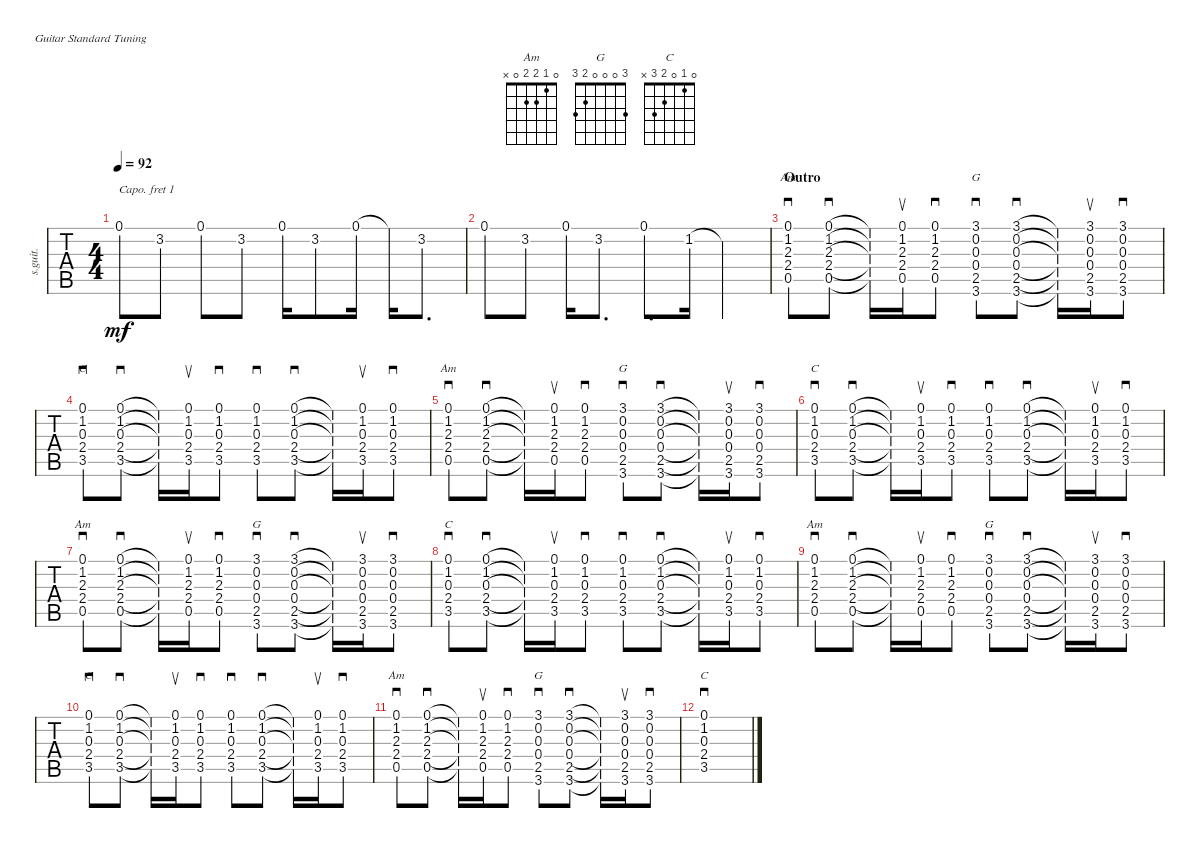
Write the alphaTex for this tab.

\defaultSystemsLayout 4
\bracketExtendMode nobrackets
\track ("HRV Advanced Rhythm" "s.guit.") {instrument acousticguitarsteel}
\staff {tabs}
\capo 1
\tuning (E4 B3 G3 D3 A2 E2)
\displaytranspose 0
\chord ("Am" 0 1 2 2 0 x)
\chord ("G" 3 0 0 0 2 3)
\chord ("C" 0 1 0 2 3 x)
\ts (4 4)
\tempo 92
\clef g2
\ks aminor
0.1.8{dy mf} 3.2{acc #}.8 0.1.8 3.2{acc #}.8 0.1.16 3.2{acc #}.8 0.1.16 0.1{t}.16 3.2{acc #}.8{d} |
0.1.8 3.2{acc #}.8 0.1.16 3.2{acc #}.8{d} 0.1.8{d} 1.2{acc #}.16 1.2{t acc #}.4 |
\section ("" "Outro")
(0.5{acc #} 2.4 2.3{acc #} 1.2{acc #} 0.1).8{sd ch "Am"} (0.5{acc #} 2.4 2.3{acc #} 1.2{acc #} 0.1).8{sd} (0.5{t acc #} 2.4{t} 2.3{t acc #} 1.2{t acc #} 0.1{t}).16 (0.5{acc #} 2.4 2.3{acc #} 1.2{acc #} 0.1).16{su} (0.5{acc #} 2.4 2.3{acc #} 1.2{acc #} 0.1).8{sd} (2.5 0.4{acc #} 0.3{acc #} 0.2 3.1{acc #} 3.6{acc #}).8{sd ch "G"} (2.5 0.4{acc #} 0.3{acc #} 0.2 3.1{acc #} 3.6{acc #}).8{sd} (2.5{t} 0.4{t acc #} 0.3{t acc #} 0.2{t} 3.1{t acc #} 3.6{t acc #}).16 (3.6{acc #} 2.5 0.4{acc #} 0.3{acc #} 0.2 3.1{acc #}).16{su} (2.5 0.4{acc #} 0.3{acc #} 0.2 3.1{acc #} 3.6{acc #}).8{sd} |
(3.5{acc #} 2.4 0.3{acc #} 1.2{acc #} 0.1).8{sd ch "C"} (3.5{acc #} 2.4 0.3{acc #} 1.2{acc #} 0.1).8{sd} (3.5{t acc #} 2.4{t} 0.3{t acc #} 1.2{t acc #} 0.1{t}).16 (3.5{acc #} 2.4 0.3{acc #} 1.2{acc #} 0.1).16{su} (3.5{acc #} 2.4 0.3{acc #} 1.2{acc #} 0.1).8{sd} (3.5{acc #} 2.4 0.3{acc #} 1.2{acc #} 0.1).8{sd} (3.5{acc #} 2.4 0.3{acc #} 1.2{acc #} 0.1).8{sd} (3.5{t acc #} 2.4{t} 0.3{t acc #} 1.2{t acc #} 0.1{t}).16 (3.5{acc #} 2.4 0.3{acc #} 1.2{acc #} 0.1).16{su} (3.5{acc #} 2.4 0.3{acc #} 1.2{acc #} 0.1).8{sd} |
(0.5{acc #} 2.4 2.3{acc #} 1.2{acc #} 0.1).8{sd ch "Am"} (0.5{acc #} 2.4 2.3{acc #} 1.2{acc #} 0.1).8{sd} (0.5{t acc #} 2.4{t} 2.3{t acc #} 1.2{t acc #} 0.1{t}).16 (0.5{acc #} 2.4 2.3{acc #} 1.2{acc #} 0.1).16{su} (0.5{acc #} 2.4 2.3{acc #} 1.2{acc #} 0.1).8{sd} (2.5 0.4{acc #} 0.3{acc #} 0.2 3.1{acc #} 3.6{acc #}).8{sd ch "G"} (2.5 0.4{acc #} 0.3{acc #} 0.2 3.1{acc #} 3.6{acc #}).8{sd} (2.5{t} 0.4{t acc #} 0.3{t acc #} 0.2{t} 3.1{t acc #} 3.6{t acc #}).16 (3.6{acc #} 2.5 0.4{acc #} 0.3{acc #} 0.2 3.1{acc #}).16{su} (2.5 0.4{acc #} 0.3{acc #} 0.2 3.1{acc #} 3.6{acc #}).8{sd} |
(3.5{acc #} 2.4 0.3{acc #} 1.2{acc #} 0.1).8{sd ch "C"} (3.5{acc #} 2.4 0.3{acc #} 1.2{acc #} 0.1).8{sd} (3.5{t acc #} 2.4{t} 0.3{t acc #} 1.2{t acc #} 0.1{t}).16 (3.5{acc #} 2.4 0.3{acc #} 1.2{acc #} 0.1).16{su} (3.5{acc #} 2.4 0.3{acc #} 1.2{acc #} 0.1).8{sd} (3.5{acc #} 2.4 0.3{acc #} 1.2{acc #} 0.1).8{sd} (3.5{acc #} 2.4 0.3{acc #} 1.2{acc #} 0.1).8{sd} (3.5{t acc #} 2.4{t} 0.3{t acc #} 1.2{t acc #} 0.1{t}).16 (3.5{acc #} 2.4 0.3{acc #} 1.2{acc #} 0.1).16{su} (3.5{acc #} 2.4 0.3{acc #} 1.2{acc #} 0.1).8{sd} |
(0.5{acc #} 2.4 2.3{acc #} 1.2{acc #} 0.1).8{sd ch "Am"} (0.5{acc #} 2.4 2.3{acc #} 1.2{acc #} 0.1).8{sd} (0.5{t acc #} 2.4{t} 2.3{t acc #} 1.2{t acc #} 0.1{t}).16 (0.5{acc #} 2.4 2.3{acc #} 1.2{acc #} 0.1).16{su} (0.5{acc #} 2.4 2.3{acc #} 1.2{acc #} 0.1).8{sd} (2.5 0.4{acc #} 0.3{acc #} 0.2 3.1{acc #} 3.6{acc #}).8{sd ch "G"} (2.5 0.4{acc #} 0.3{acc #} 0.2 3.1{acc #} 3.6{acc #}).8{sd} (2.5{t} 0.4{t acc #} 0.3{t acc #} 0.2{t} 3.1{t acc #} 3.6{t acc #}).16 (3.6{acc #} 2.5 0.4{acc #} 0.3{acc #} 0.2 3.1{acc #}).16{su} (2.5 0.4{acc #} 0.3{acc #} 0.2 3.1{acc #} 3.6{acc #}).8{sd} |
(3.5{acc #} 2.4 0.3{acc #} 1.2{acc #} 0.1).8{sd ch "C"} (3.5{acc #} 2.4 0.3{acc #} 1.2{acc #} 0.1).8{sd} (3.5{t acc #} 2.4{t} 0.3{t acc #} 1.2{t acc #} 0.1{t}).16 (3.5{acc #} 2.4 0.3{acc #} 1.2{acc #} 0.1).16{su} (3.5{acc #} 2.4 0.3{acc #} 1.2{acc #} 0.1).8{sd} (3.5{acc #} 2.4 0.3{acc #} 1.2{acc #} 0.1).8{sd} (3.5{acc #} 2.4 0.3{acc #} 1.2{acc #} 0.1).8{sd} (3.5{t acc #} 2.4{t} 0.3{t acc #} 1.2{t acc #} 0.1{t}).16 (3.5{acc #} 2.4 0.3{acc #} 1.2{acc #} 0.1).16{su} (3.5{acc #} 2.4 0.3{acc #} 1.2{acc #} 0.1).8{sd} |
(0.5{acc #} 2.4 2.3{acc #} 1.2{acc #} 0.1).8{sd ch "Am"} (0.5{acc #} 2.4 2.3{acc #} 1.2{acc #} 0.1).8{sd} (0.5{t acc #} 2.4{t} 2.3{t acc #} 1.2{t acc #} 0.1{t}).16 (0.5{acc #} 2.4 2.3{acc #} 1.2{acc #} 0.1).16{su} (0.5{acc #} 2.4 2.3{acc #} 1.2{acc #} 0.1).8{sd} (2.5 0.4{acc #} 0.3{acc #} 0.2 3.1{acc #} 3.6{acc #}).8{sd ch "G"} (2.5 0.4{acc #} 0.3{acc #} 0.2 3.1{acc #} 3.6{acc #}).8{sd} (2.5{t} 0.4{t acc #} 0.3{t acc #} 0.2{t} 3.1{t acc #} 3.6{t acc #}).16 (3.6{acc #} 2.5 0.4{acc #} 0.3{acc #} 0.2 3.1{acc #}).16{su} (2.5 0.4{acc #} 0.3{acc #} 0.2 3.1{acc #} 3.6{acc #}).8{sd} |
(3.5{acc #} 2.4 0.3{acc #} 1.2{acc #} 0.1).8{sd ch "C"} (3.5{acc #} 2.4 0.3{acc #} 1.2{acc #} 0.1).8{sd} (3.5{t acc #} 2.4{t} 0.3{t acc #} 1.2{t acc #} 0.1{t}).16 (3.5{acc #} 2.4 0.3{acc #} 1.2{acc #} 0.1).16{su} (3.5{acc #} 2.4 0.3{acc #} 1.2{acc #} 0.1).8{sd} (3.5{acc #} 2.4 0.3{acc #} 1.2{acc #} 0.1).8{sd} (3.5{acc #} 2.4 0.3{acc #} 1.2{acc #} 0.1).8{sd} (3.5{t acc #} 2.4{t} 0.3{t acc #} 1.2{t acc #} 0.1{t}).16 (3.5{acc #} 2.4 0.3{acc #} 1.2{acc #} 0.1).16{su} (3.5{acc #} 2.4 0.3{acc #} 1.2{acc #} 0.1).8{sd} |
(0.5{acc #} 2.4 2.3{acc #} 1.2{acc #} 0.1).8{sd ch "Am"} (0.5{acc #} 2.4 2.3{acc #} 1.2{acc #} 0.1).8{sd} (0.5{t acc #} 2.4{t} 2.3{t acc #} 1.2{t acc #} 0.1{t}).16 (0.5{acc #} 2.4 2.3{acc #} 1.2{acc #} 0.1).16{su} (0.5{acc #} 2.4 2.3{acc #} 1.2{acc #} 0.1).8{sd} (2.5 0.4{acc #} 0.3{acc #} 0.2 3.1{acc #} 3.6{acc #}).8{sd ch "G"} (2.5 0.4{acc #} 0.3{acc #} 0.2 3.1{acc #} 3.6{acc #}).8{sd} (2.5{t} 0.4{t acc #} 0.3{t acc #} 0.2{t} 3.1{t acc #} 3.6{t acc #}).16 (3.6{acc #} 2.5 0.4{acc #} 0.3{acc #} 0.2 3.1{acc #}).16{su} (2.5 0.4{acc #} 0.3{acc #} 0.2 3.1{acc #} 3.6{acc #}).8{sd} |
(3.5{acc #} 2.4 0.3{acc #} 1.2{acc #} 0.1).1{sd ch "C"}
